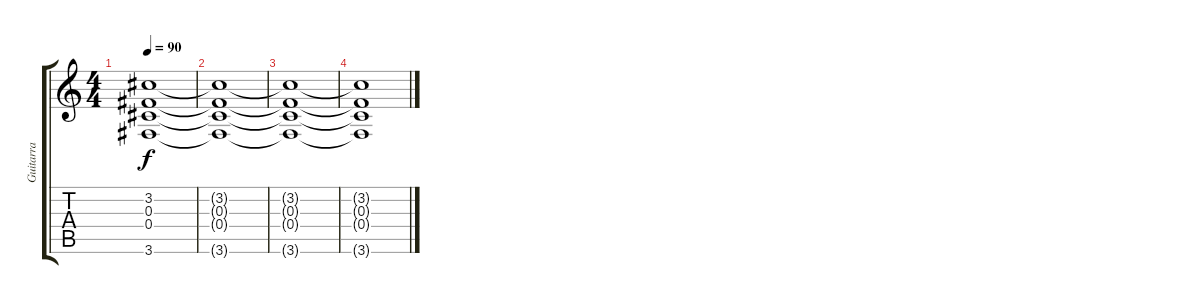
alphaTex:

\track ("Guitarra" "Guitarra") {instrument electricguitarclean}
\staff {score tabs}
\tuning (Eb4 Bb3 Gb3 Db3 Ab2 Eb2) {hide}
\ts (4 4)
\tempo 90
\clef g2
\ks c
(3.2{t} 0.3{t} 0.4{t} 3.6{t}).1{dy f} |
(3.2{t} 0.3{t} 0.4{t} 3.6{t}).1 |
(3.2{t} 0.3{t} 0.4{t} 3.6{t}).1 |
(3.2{t} 0.3{t} 0.4{t} 3.6{t}).1
